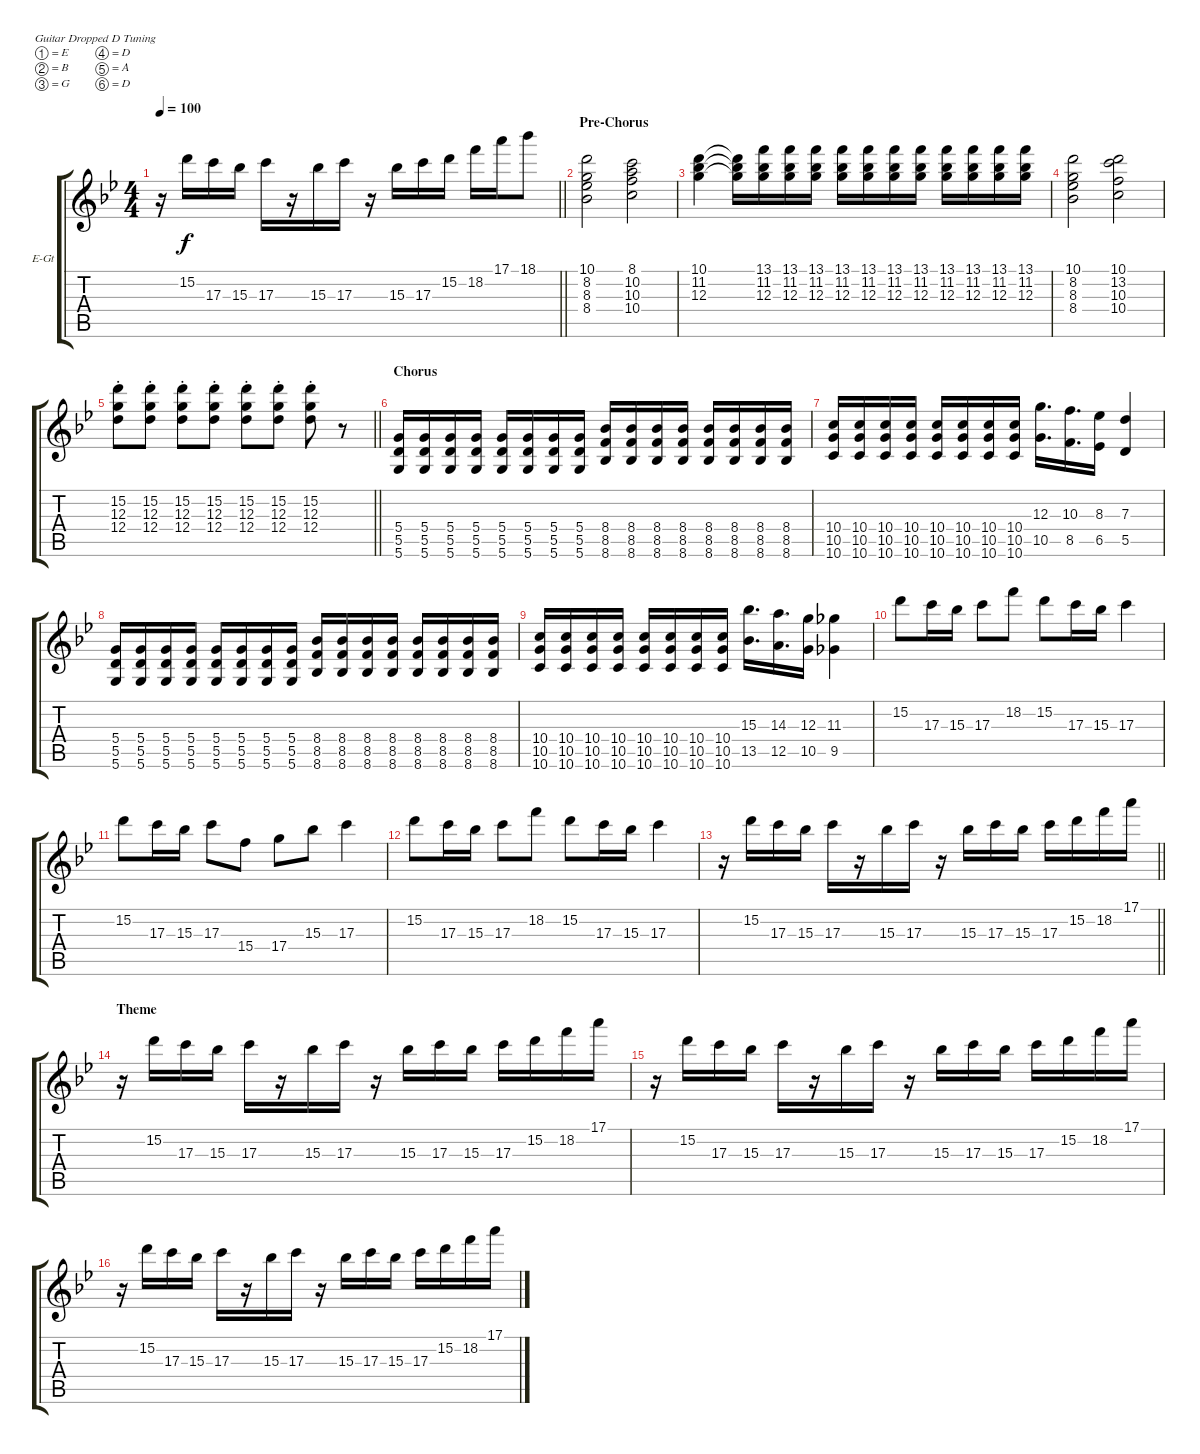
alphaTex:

\bracketExtendMode groupsimilarinstruments
\firstSystemTrackNameOrientation horizontal
\otherSystemsTrackNameOrientation horizontal
\track ("Track 1" "E-Gt") {instrument overdrivenguitar}
\staff {score tabs}
\tuning (E4 B3 G3 D3 A2 D2)
\ts (4 4)
\tempo 100
\clef g2
\barLineRight lightlight
\ks gminor
r.16{dy f} 15.2.16 17.3.16 15.3.16 17.3.16 r.16 15.3.16 17.3.16 r.16 15.3.16 17.3.16 15.2.16 18.2.16 17.1.16 18.1.8 |
\section ("" "Pre-Chorus")
(10.1 8.2 8.3 8.4).2 (8.1 10.2 10.3 10.4).2 |
(10.1 11.2 12.3).4 (10.1{t} 11.2{t} 12.3{t}).16 (13.1 11.2 12.3).16 (13.1 11.2 12.3).16 (13.1 11.2 12.3).16 (13.1 11.2 12.3).16 (13.1 11.2 12.3).16 (13.1 11.2 12.3).16 (13.1 11.2 12.3).16 (13.1 11.2 12.3).16 (13.1 11.2 12.3).16 (13.1 11.2 12.3).16 (13.1 11.2 12.3).16 |
(10.1 8.2 8.3 8.4).2 (10.1 13.2 10.3 10.4).2 |
\barLineRight lightlight
(15.2{st} 12.3{st} 12.4{st}).8 (15.2{st} 12.3{st} 12.4{st}).8 (15.2{st} 12.3{st} 12.4{st}).8 (15.2{st} 12.3{st} 12.4{st}).8 (15.2{st} 12.3{st} 12.4{st}).8 (15.2{st} 12.3{st} 12.4{st}).8 (15.2{st} 12.3{st} 12.4{st}).8 r.8 |
\section ("" "Chorus")
(5.4 5.5 5.6).16 (5.4 5.5 5.6).16 (5.4 5.5 5.6).16 (5.4 5.5 5.6).16 (5.4 5.5 5.6).16 (5.4 5.5 5.6).16 (5.4 5.5 5.6).16 (5.4 5.5 5.6).16 (8.4 8.5 8.6).16 (8.4 8.5 8.6).16 (8.4 8.5 8.6).16 (8.4 8.5 8.6).16 (8.4 8.5 8.6).16 (8.4 8.5 8.6).16 (8.4 8.5 8.6).16 (8.4 8.5 8.6).16 |
(10.4 10.5 10.6).16 (10.4 10.5 10.6).16 (10.4 10.5 10.6).16 (10.4 10.5 10.6).16 (10.4 10.5 10.6).16 (10.4 10.5 10.6).16 (10.4 10.5 10.6).16 (10.4 10.5 10.6).16 (12.3 10.5).16{d} (10.3 8.5).16{d} (8.3 6.5).16 (7.3 5.5).4 |
(5.4 5.5 5.6).16 (5.4 5.5 5.6).16 (5.4 5.5 5.6).16 (5.4 5.5 5.6).16 (5.4 5.5 5.6).16 (5.4 5.5 5.6).16 (5.4 5.5 5.6).16 (5.4 5.5 5.6).16 (8.4 8.5 8.6).16 (8.4 8.5 8.6).16 (8.4 8.5 8.6).16 (8.4 8.5 8.6).16 (8.4 8.5 8.6).16 (8.4 8.5 8.6).16 (8.4 8.5 8.6).16 (8.4 8.5 8.6).16 |
(10.4 10.5 10.6).16 (10.4 10.5 10.6).16 (10.4 10.5 10.6).16 (10.4 10.5 10.6).16 (10.4 10.5 10.6).16 (10.4 10.5 10.6).16 (10.4 10.5 10.6).16 (10.4 10.5 10.6).16 (15.3 13.5).16{d} (14.3 12.5).16{d} (12.3 10.5).16 (11.3 9.5).4 |
15.2.8 17.3.16 15.3.16 17.3.8 18.2.8 15.2.8 17.3.16 15.3.16 17.3.4 |
15.2.8 17.3.16 15.3.16 17.3.8 15.4.8 17.4.8 15.3.8 17.3.4 |
15.2.8 17.3.16 15.3.16 17.3.8 18.2.8 15.2.8 17.3.16 15.3.16 17.3.4 |
\barLineRight lightlight
r.16 15.2.16 17.3.16 15.3.16 17.3.16 r.16 15.3.16 17.3.16 r.16 15.3.16 17.3.16 15.3.16 17.3.16 15.2.16 18.2.16 17.1.16 |
\section ("" "Theme")
r.16 15.2.16 17.3.16 15.3.16 17.3.16 r.16 15.3.16 17.3.16 r.16 15.3.16 17.3.16 15.3.16 17.3.16 15.2.16 18.2.16 17.1.16 |
r.16 15.2.16 17.3.16 15.3.16 17.3.16 r.16 15.3.16 17.3.16 r.16 15.3.16 17.3.16 15.3.16 17.3.16 15.2.16 18.2.16 17.1.16 |
r.16 15.2.16 17.3.16 15.3.16 17.3.16 r.16 15.3.16 17.3.16 r.16 15.3.16 17.3.16 15.3.16 17.3.16 15.2.16 18.2.16 17.1.16
